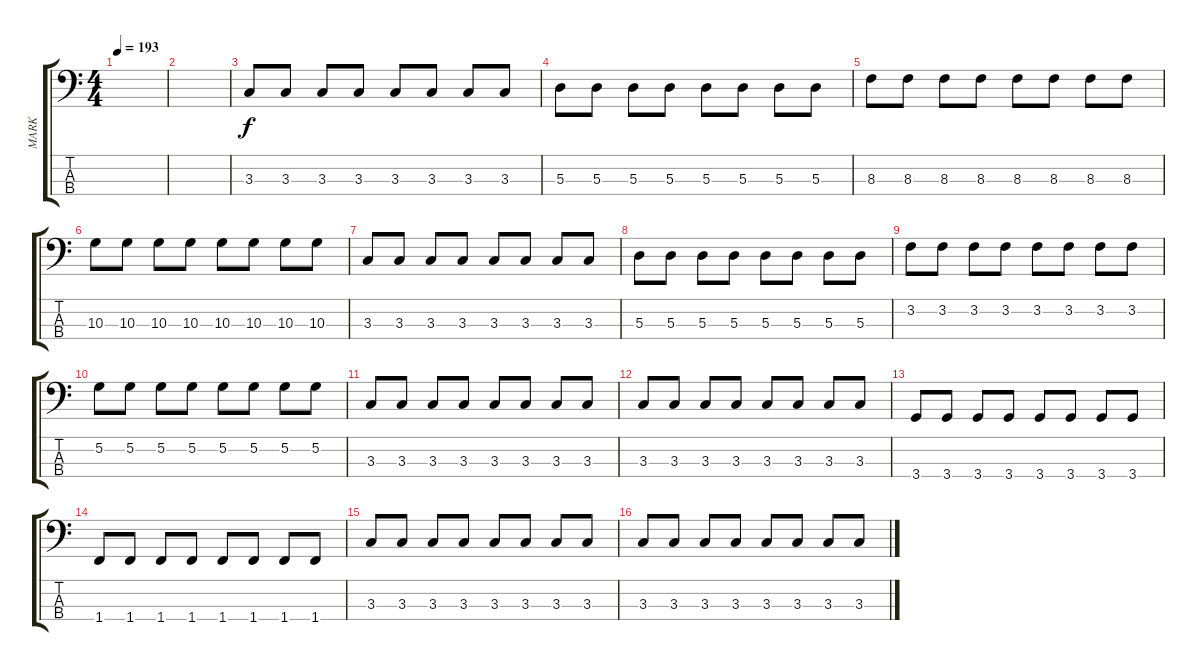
\track ("MARK" "MARK") {instrument electricbasspick}
\staff {score tabs}
\tuning (G2 D2 A1 E1) {hide}
\ts (4 4)
\tempo 193
\clef f4
\ks c
|
|
3.3.8 3.3.8 3.3.8 3.3.8 3.3.8 3.3.8 3.3.8 3.3.8 |
5.3.8 5.3.8 5.3.8 5.3.8 5.3.8 5.3.8 5.3.8 5.3.8 |
8.3.8 8.3.8 8.3.8 8.3.8 8.3.8 8.3.8 8.3.8 8.3.8 |
10.3.8 10.3.8 10.3.8 10.3.8 10.3.8 10.3.8 10.3.8 10.3.8 |
3.3.8 3.3.8 3.3.8 3.3.8 3.3.8 3.3.8 3.3.8 3.3.8 |
5.3.8 5.3.8 5.3.8 5.3.8 5.3.8 5.3.8 5.3.8 5.3.8 |
3.2.8 3.2.8 3.2.8 3.2.8 3.2.8 3.2.8 3.2.8 3.2.8 |
5.2.8 5.2.8 5.2.8 5.2.8 5.2.8 5.2.8 5.2.8 5.2.8 |
3.3.8 3.3.8 3.3.8 3.3.8 3.3.8 3.3.8 3.3.8 3.3.8 |
3.3.8 3.3.8 3.3.8 3.3.8 3.3.8 3.3.8 3.3.8 3.3.8 |
3.4.8 3.4.8 3.4.8 3.4.8 3.4.8 3.4.8 3.4.8 3.4.8 |
1.4.8 1.4.8 1.4.8 1.4.8 1.4.8 1.4.8 1.4.8 1.4.8 |
3.3.8 3.3.8 3.3.8 3.3.8 3.3.8 3.3.8 3.3.8 3.3.8 |
3.3.8 3.3.8 3.3.8 3.3.8 3.3.8 3.3.8 3.3.8 3.3.8
